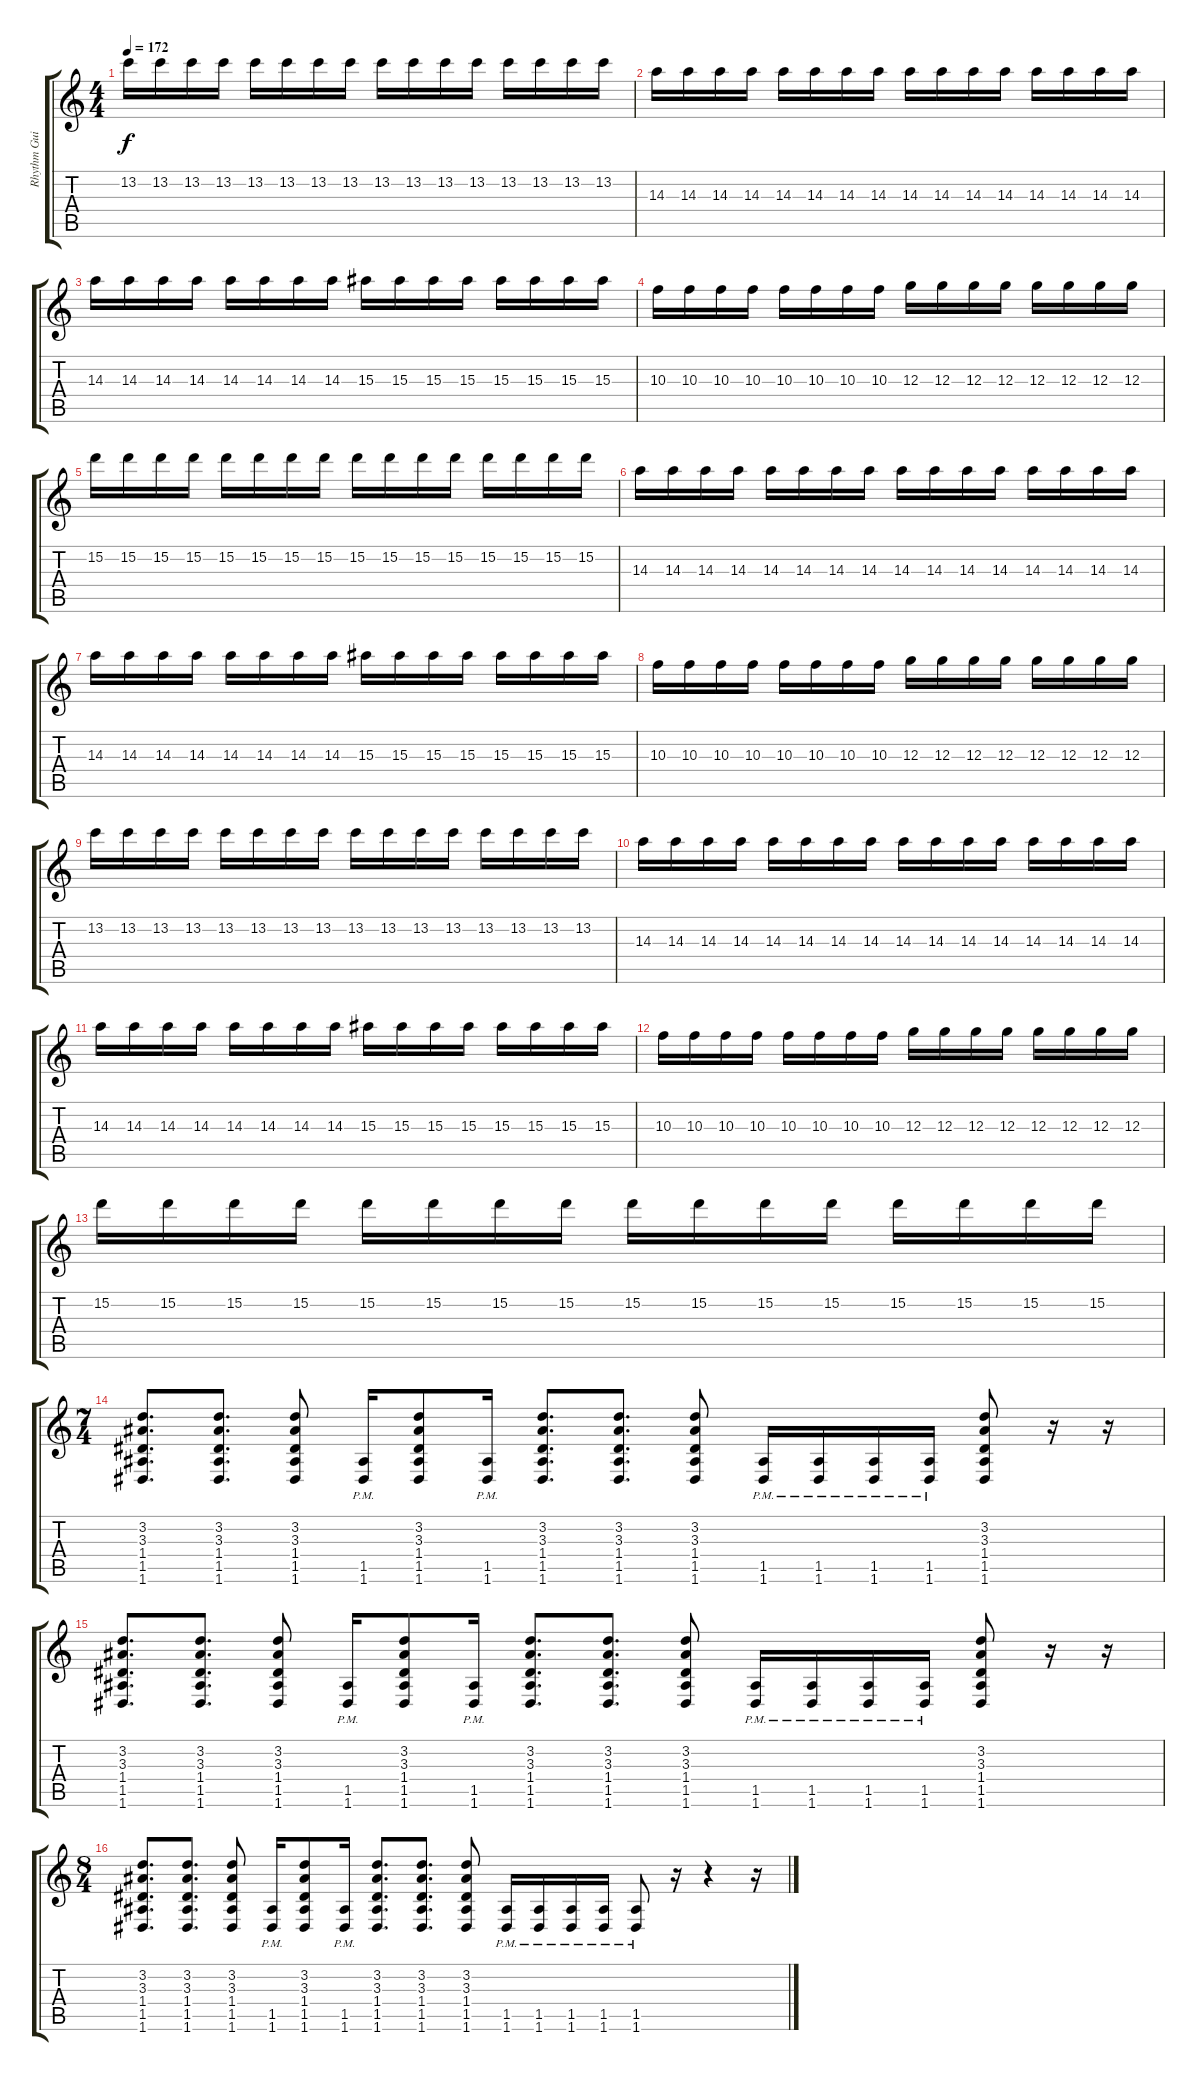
\track ("Rhythm Guitar 1" "Rhythm Gui") {instrument distortionguitar}
\staff {score tabs}
\tuning (E4 B3 G3 D3 A2 D2) {hide}
\ts (4 4)
\tempo 172
\clef g2
\ks c
13.2.16{dy f} 13.2.16 13.2.16 13.2.16 13.2.16 13.2.16 13.2.16 13.2.16 13.2.16 13.2.16 13.2.16 13.2.16 13.2.16 13.2.16 13.2.16 13.2.16 |
14.3.16 14.3.16 14.3.16 14.3.16 14.3.16 14.3.16 14.3.16 14.3.16 14.3.16 14.3.16 14.3.16 14.3.16 14.3.16 14.3.16 14.3.16 14.3.16 |
14.3.16 14.3.16 14.3.16 14.3.16 14.3.16 14.3.16 14.3.16 14.3.16 15.3.16 15.3.16 15.3.16 15.3.16 15.3.16 15.3.16 15.3.16 15.3.16 |
10.3.16 10.3.16 10.3.16 10.3.16 10.3.16 10.3.16 10.3.16 10.3.16 12.3.16 12.3.16 12.3.16 12.3.16 12.3.16 12.3.16 12.3.16 12.3.16 |
15.2.16 15.2.16 15.2.16 15.2.16 15.2.16 15.2.16 15.2.16 15.2.16 15.2.16 15.2.16 15.2.16 15.2.16 15.2.16 15.2.16 15.2.16 15.2.16 |
14.3.16 14.3.16 14.3.16 14.3.16 14.3.16 14.3.16 14.3.16 14.3.16 14.3.16 14.3.16 14.3.16 14.3.16 14.3.16 14.3.16 14.3.16 14.3.16 |
14.3.16 14.3.16 14.3.16 14.3.16 14.3.16 14.3.16 14.3.16 14.3.16 15.3.16 15.3.16 15.3.16 15.3.16 15.3.16 15.3.16 15.3.16 15.3.16 |
10.3.16 10.3.16 10.3.16 10.3.16 10.3.16 10.3.16 10.3.16 10.3.16 12.3.16 12.3.16 12.3.16 12.3.16 12.3.16 12.3.16 12.3.16 12.3.16 |
13.2.16 13.2.16 13.2.16 13.2.16 13.2.16 13.2.16 13.2.16 13.2.16 13.2.16 13.2.16 13.2.16 13.2.16 13.2.16 13.2.16 13.2.16 13.2.16 |
14.3.16 14.3.16 14.3.16 14.3.16 14.3.16 14.3.16 14.3.16 14.3.16 14.3.16 14.3.16 14.3.16 14.3.16 14.3.16 14.3.16 14.3.16 14.3.16 |
14.3.16 14.3.16 14.3.16 14.3.16 14.3.16 14.3.16 14.3.16 14.3.16 15.3.16 15.3.16 15.3.16 15.3.16 15.3.16 15.3.16 15.3.16 15.3.16 |
10.3.16 10.3.16 10.3.16 10.3.16 10.3.16 10.3.16 10.3.16 10.3.16 12.3.16 12.3.16 12.3.16 12.3.16 12.3.16 12.3.16 12.3.16 12.3.16 |
15.2.16 15.2.16 15.2.16 15.2.16 15.2.16 15.2.16 15.2.16 15.2.16 15.2.16 15.2.16 15.2.16 15.2.16 15.2.16 15.2.16 15.2.16 15.2.16 |
\ts (7 4)
(3.2 3.3 1.4 1.5 1.6).8{d} (3.2 3.3 1.4 1.5 1.6).8{d} (3.2 3.3 1.4 1.5 1.6).8 (1.5{pm} 1.6{pm}).16 (3.2 3.3 1.4 1.5 1.6).8 (1.5{pm} 1.6{pm}).16 (3.2 3.3 1.4 1.5 1.6).8{d} (3.2 3.3 1.4 1.5 1.6).8{d} (3.2 3.3 1.4 1.5 1.6).8 (1.5{pm} 1.6{pm}).16 (1.5{pm} 1.6{pm}).16 (1.5{pm} 1.6{pm}).16 (1.5{pm} 1.6{pm}).16 (3.2 3.3 1.4 1.5 1.6).8 r.16 r.16 |
(3.2 3.3 1.4 1.5 1.6).8{d} (3.2 3.3 1.4 1.5 1.6).8{d} (3.2 3.3 1.4 1.5 1.6).8 (1.5{pm} 1.6{pm}).16 (3.2 3.3 1.4 1.5 1.6).8 (1.5{pm} 1.6{pm}).16 (3.2 3.3 1.4 1.5 1.6).8{d} (3.2 3.3 1.4 1.5 1.6).8{d} (3.2 3.3 1.4 1.5 1.6).8 (1.5{pm} 1.6{pm}).16 (1.5{pm} 1.6{pm}).16 (1.5{pm} 1.6{pm}).16 (1.5{pm} 1.6{pm}).16 (3.2 3.3 1.4 1.5 1.6).8 r.16 r.16 |
\ts (8 4)
(3.2 3.3 1.4 1.5 1.6).8{d} (3.2 3.3 1.4 1.5 1.6).8{d} (3.2 3.3 1.4 1.5 1.6).8 (1.5{pm} 1.6{pm}).16 (3.2 3.3 1.4 1.5 1.6).8 (1.5{pm} 1.6{pm}).16 (3.2 3.3 1.4 1.5 1.6).8{d} (3.2 3.3 1.4 1.5 1.6).8{d} (3.2 3.3 1.4 1.5 1.6).8 (1.5{pm} 1.6{pm}).16 (1.5{pm} 1.6{pm}).16 (1.5{pm} 1.6{pm}).16 (1.5{pm} 1.6{pm}).16 (1.5{pm} 1.6{pm}).8 r.16 r.4 r.16
